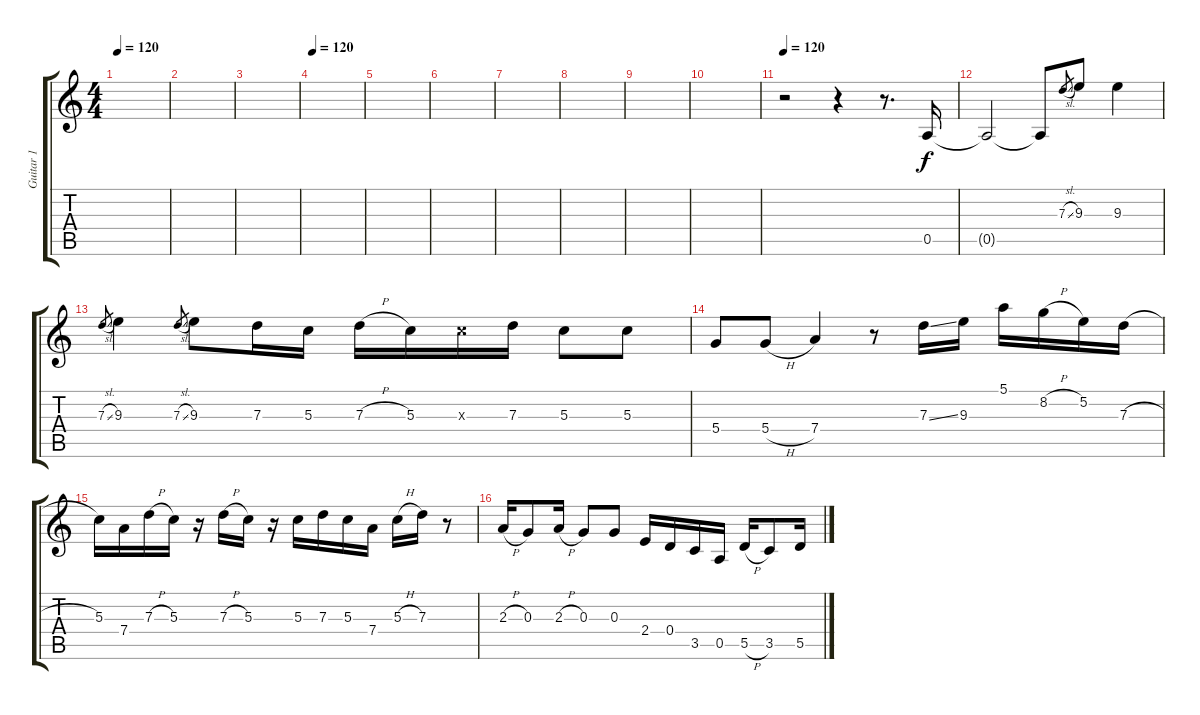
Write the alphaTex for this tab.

\track ("Guitar 1" "Guitar 1") {instrument overdrivenguitar}
\staff {score tabs}
\tuning (E4 B3 G3 D3 A2 E2) {hide}
\ts (4 4)
\tempo 120
\clef g2
\ks c
|
|
|
\tempo 120
|
|
|
|
|
|
|
\tempo 120
r.2{instrument overdrivenguitar} r.4 r.8{d} 0.5.16 |
0.5{t}.2 0.5{t}.8 7.3{sl}.8{gr} 9.3.8 9.3.4 |
7.3{sl}.8{gr} 9.3.4 7.3{sl}.8{gr} 9.3.8 7.3.16 5.3.16 7.3{h}.16 5.3.16 5.3{x}.16 7.3.16 5.3.8 5.3.8 |
5.4.8 5.4{h}.8 7.4.4 r.8 7.3{ss}.16 9.3.16 5.1.16 8.2{h}.16 5.2.16 7.3{h}.16 |
5.3.16 7.4.16 7.3{h}.16 5.3.16 r.16 7.3{h}.16 5.3.16 r.16 5.3.16 7.3.16 5.3.16 7.4.16 5.3{h}.16 7.3.16 r.8 |
2.3{h}.16 0.3.8 2.3{h}.16 0.3.8 0.3.8 2.4.16 0.4.16 3.5.16 0.5.16 5.5{h}.16 3.5.8 5.5{h}.16
